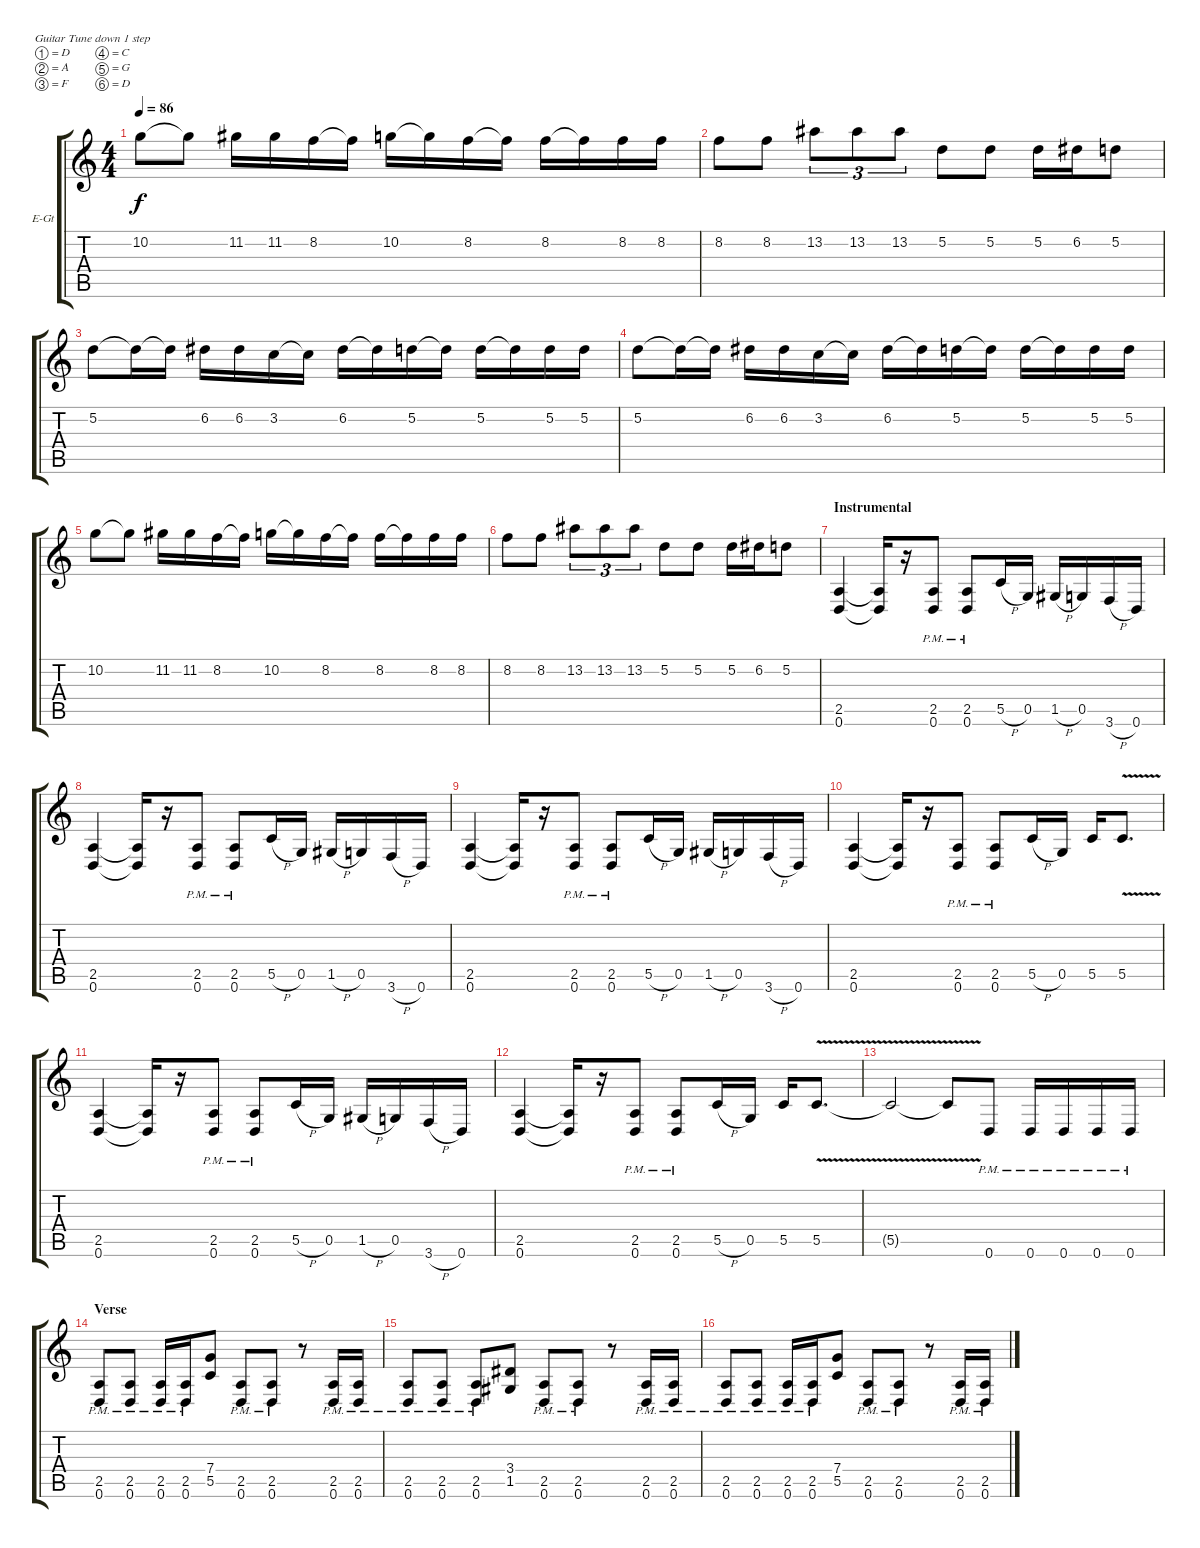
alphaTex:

\bracketExtendMode groupsimilarinstruments
\firstSystemTrackNameOrientation horizontal
\otherSystemsTrackNameOrientation horizontal
\track ("Kirk Hammett" "E-Gt") {instrument distortionguitar}
\staff {score tabs}
\tuning (D4 A3 F3 C3 G2 D2)
\ts (4 4)
\tempo 86
\clef g2
\ks c
10.2.8{dy f} 10.2{t}.8 11.2.16 11.2.16 8.2.16 8.2{t}.16 10.2.16 10.2{t}.16 8.2.16 8.2{t}.16 8.2.16 8.2{t}.16 8.2.16 8.2.16 |
8.2.8 8.2.8 13.2.8{tu (3 2)} 13.2.8{tu (3 2)} 13.2.8{tu (3 2)} 5.2.8 5.2.8 5.2.16 6.2.16 5.2.8 |
5.2.8 5.2{t}.16 5.2{t}.16 6.2.16 6.2.16 3.2.16 3.2{t}.16 6.2.16 6.2{t}.16 5.2.16 5.2{t}.16 5.2.16 5.2{t}.16 5.2.16 5.2.16 |
5.2.8 5.2{t}.16 5.2{t}.16 6.2.16 6.2.16 3.2.16 3.2{t}.16 6.2.16 6.2{t}.16 5.2.16 5.2{t}.16 5.2.16 5.2{t}.16 5.2.16 5.2.16 |
10.2.8 10.2{t}.8 11.2.16 11.2.16 8.2.16 8.2{t}.16 10.2.16 10.2{t}.16 8.2.16 8.2{t}.16 8.2.16 8.2{t}.16 8.2.16 8.2.16 |
8.2.8 8.2.8 13.2.8{tu (3 2)} 13.2.8{tu (3 2)} 13.2.8{tu (3 2)} 5.2.8 5.2.8 5.2.16 6.2.16 5.2.8 |
\section ("" "Instrumental")
(2.5 0.6).4 (2.5{t} 0.6{t}).16 r.16 (2.5{pm} 0.6{pm}).8 (2.5{pm} 0.6{pm}).8 5.5{h}.16 0.5.16 1.5{h}.16 0.5.16 3.6{h}.16 0.6.16 |
(2.5 0.6).4 (2.5{t} 0.6{t}).16 r.16 (2.5{pm} 0.6{pm}).8 (2.5{pm} 0.6{pm}).8 5.5{h}.16 0.5.16 1.5{h}.16 0.5.16 3.6{h}.16 0.6.16 |
(2.5 0.6).4 (2.5{t} 0.6{t}).16 r.16 (2.5{pm} 0.6{pm}).8 (2.5{pm} 0.6{pm}).8 5.5{h}.16 0.5.16 1.5{h}.16 0.5.16 3.6{h}.16 0.6.16 |
(2.5 0.6).4 (2.5{t} 0.6{t}).16 r.16 (2.5{pm} 0.6{pm}).8 (2.5{pm} 0.6{pm}).8 5.5{h}.16 0.5.16 5.5.16 5.5{v}.8{d} |
(2.5 0.6).4 (2.5{t} 0.6{t}).16 r.16 (2.5{pm} 0.6{pm}).8 (2.5{pm} 0.6{pm}).8 5.5{h}.16 0.5.16 1.5{h}.16 0.5.16 3.6{h}.16 0.6.16 |
(2.5 0.6).4 (2.5{t} 0.6{t}).16 r.16 (2.5{pm} 0.6{pm}).8 (2.5{pm} 0.6{pm}).8 5.5{h}.16 0.5.16 5.5.16 5.5{v}.8{d} |
5.5{v t}.2 5.5{v t}.8 0.6{pm}.8 0.6{pm}.16 0.6{pm}.16 0.6{pm}.16 0.6{pm}.16 |
\section ("" "Verse")
(2.5{pm} 0.6{pm}).8 (2.5{pm} 0.6{pm}).8 (2.5{pm} 0.6{pm}).16 (2.5{pm} 0.6{pm}).16 (7.4 5.5).8 (2.5{pm} 0.6{pm}).8 (2.5{pm} 0.6{pm}).8 r.8 (2.5{pm} 0.6{pm}).16 (2.5{pm} 0.6{pm}).16 |
(2.5{pm} 0.6{pm}).8 (2.5{pm} 0.6{pm}).8 (2.5{pm} 0.6{pm}).8 (3.4 1.5).8 (2.5{pm} 0.6{pm}).8 (2.5{pm} 0.6{pm}).8 r.8 (2.5{pm} 0.6{pm}).16 (2.5{pm} 0.6{pm}).16 |
(2.5{pm} 0.6{pm}).8 (2.5{pm} 0.6{pm}).8 (2.5{pm} 0.6{pm}).16 (2.5{pm} 0.6{pm}).16 (7.4 5.5).8 (2.5{pm} 0.6{pm}).8 (2.5{pm} 0.6{pm}).8 r.8 (2.5{pm} 0.6{pm}).16 (2.5{pm} 0.6{pm}).16
